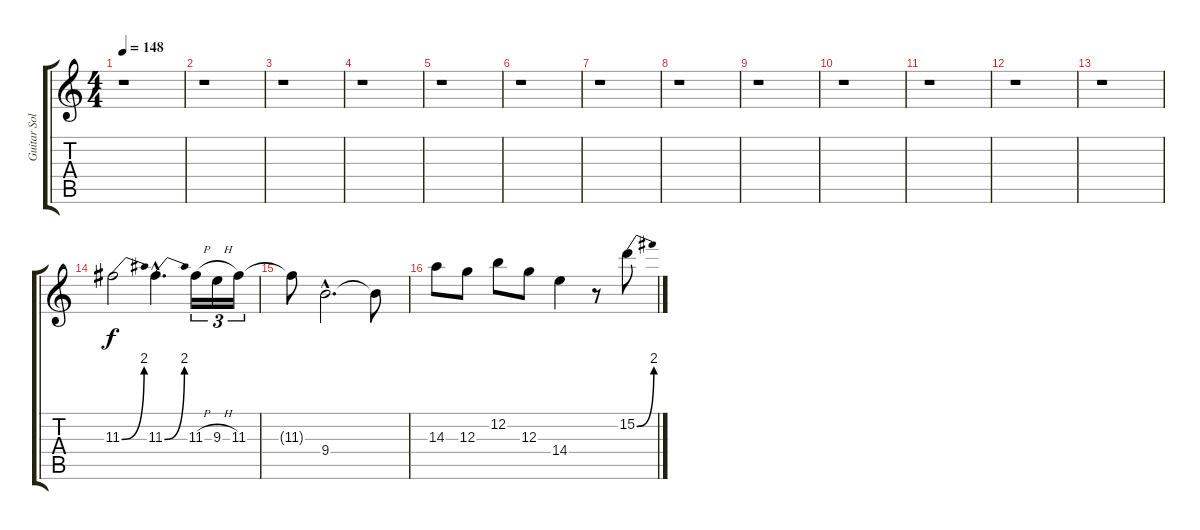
\track ("Guitar Solo" "Guitar Sol") {instrument distortionguitar}
\staff {score tabs}
\tuning (E4 B3 G3 D3 A2 E2) {hide}
\ts (4 4)
\tempo 148
\clef g2
\ks c
r.1{dy f} |
r.1 |
r.1 |
r.1 |
r.1 |
r.1 |
r.1 |
r.1 |
r.1 |
r.1 |
r.1 |
r.1 |
r.1 |
11.3{be (bend 0 0 60 8)}.2 11.3{be (bend 0 0 60 8) hac}.4{d} 11.3{h}.16{tu (3 2)} 9.3{h}.16{tu (3 2)} 11.3.16{tu (3 2)} |
11.3{t}.8 9.4{hac}.2{d} 9.4{t}.8 |
14.3.8 12.3.8 12.2.8 12.3.8 14.4.4 r.8 15.2{be (bend 0 0 60 8)}.8
